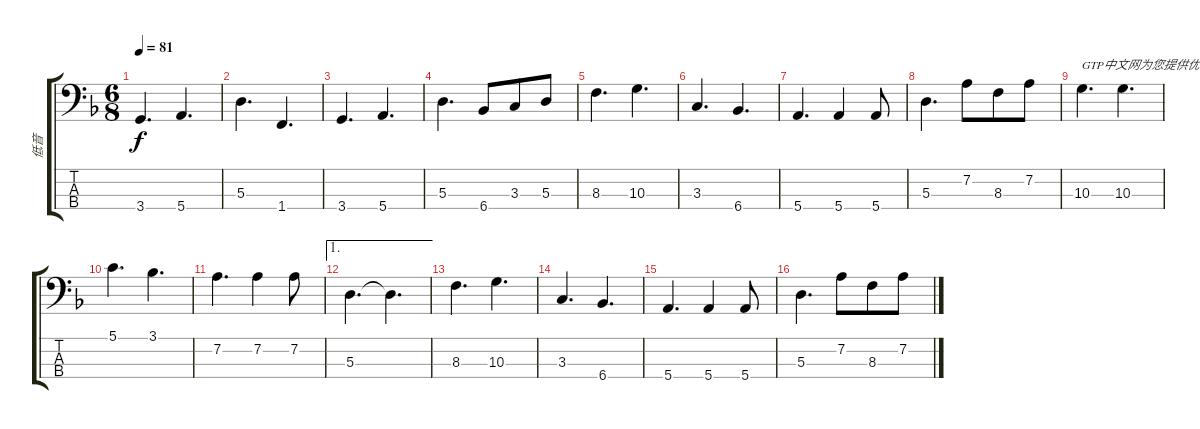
\track ("低音" "低音") {instrument electricbassfinger}
\staff {score tabs}
\tuning (G2 D2 A1 E1) {hide}
\ts (6 8)
\tempo 81
\clef f4
\ks f
3.4.4{d dy f} 5.4.4{d} |
5.3.4{d} 1.4.4{d} |
3.4.4{d} 5.4.4{d} |
5.3.4{d} 6.4.8 3.3.8 5.3.8 |
8.3.4{d} 10.3.4{d} |
3.3.4{d} 6.4.4{d} |
5.4.4{d} 5.4.4 5.4.8 |
5.3.4{d} 7.2.8 8.3.8 7.2.8 |
10.3.4{d txt "GTP中文网为您提供优秀的谱子"} 10.3.4{d} |
5.1.4{d} 3.1.4{d} |
7.2.4{d} 7.2.4 7.2.8 |
\ae 1
5.3.4{d} 5.3{t}.4{d} |
8.3.4{d} 10.3.4{d} |
3.3.4{d} 6.4.4{d} |
5.4.4{d} 5.4.4 5.4.8 |
5.3.4{d} 7.2.8 8.3.8 7.2.8
